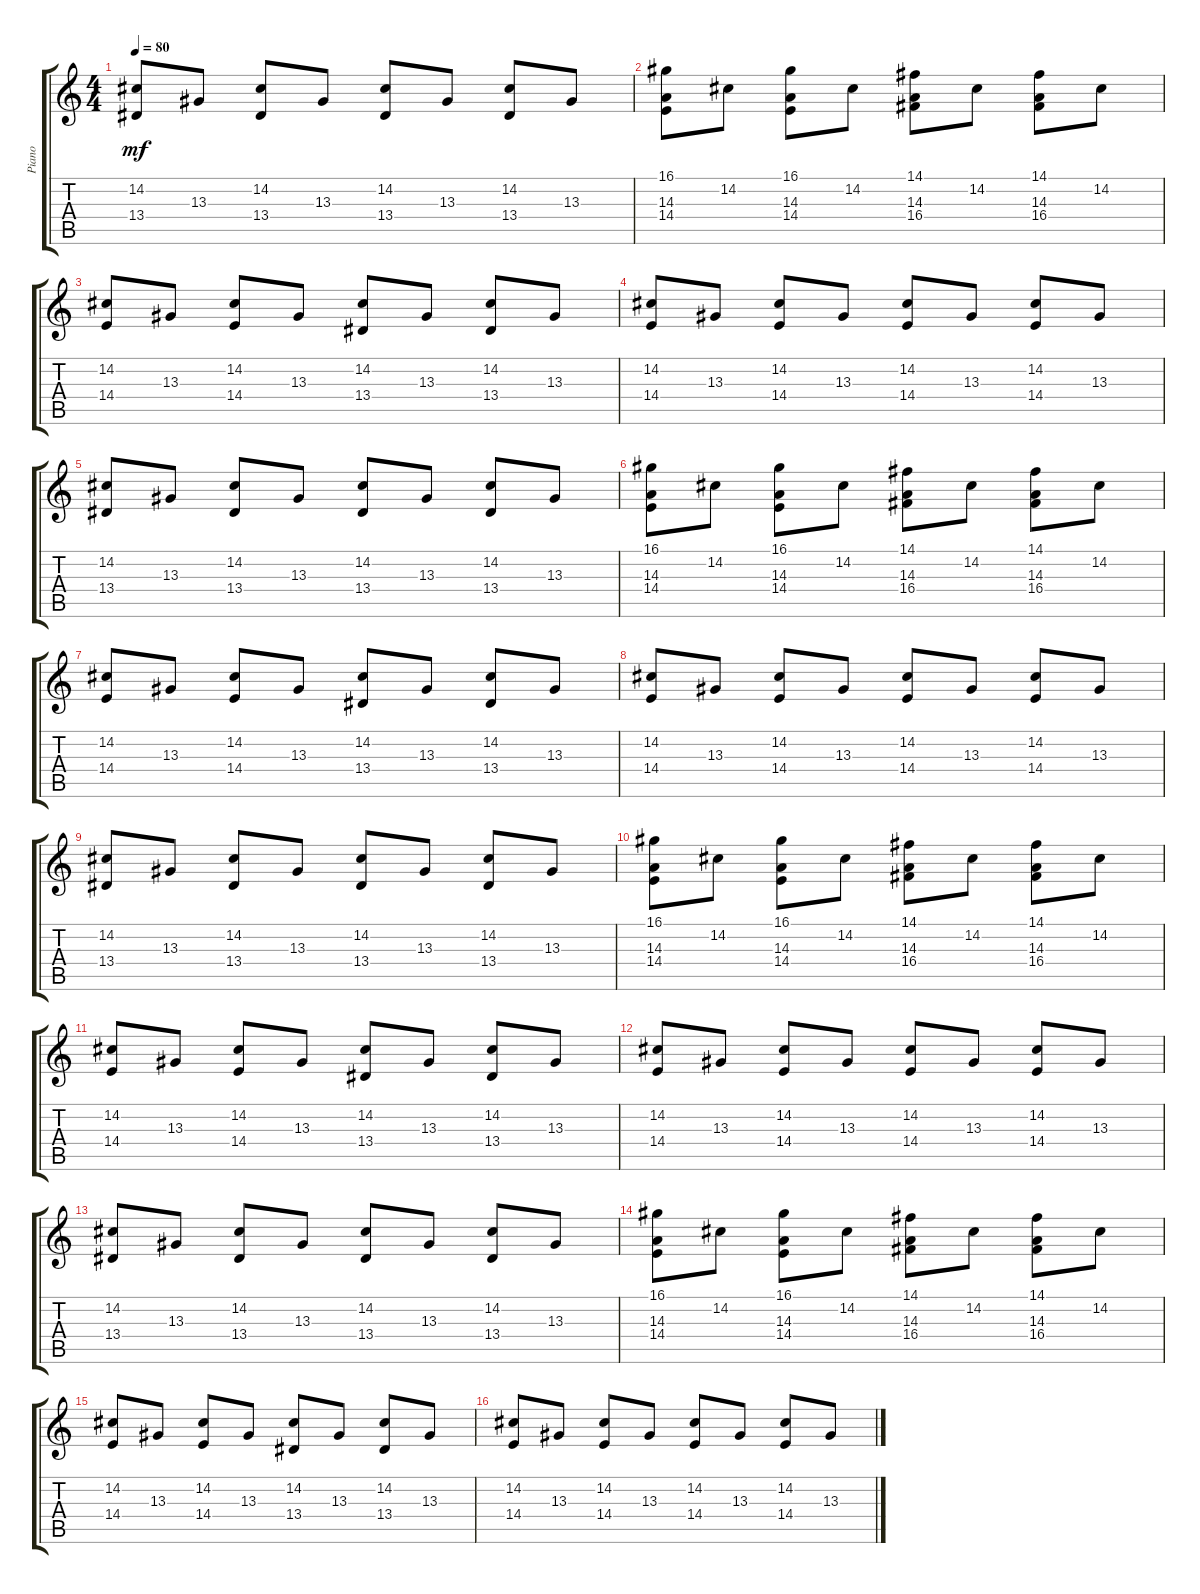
\track ("Piano" "Piano") {instrument acousticgrandpiano}
\staff {score tabs}
\tuning (E4 B3 G3 D3 A2 E2) {hide}
\ts (4 4)
\tempo 80
\clef g2
\ks c
(14.2 13.4).8{dy mf} 13.3.8 (14.2 13.4).8 13.3.8 (14.2 13.4).8 13.3.8 (14.2 13.4).8 13.3.8 |
(16.1 14.3 14.4).8 14.2.8 (16.1 14.3 14.4).8 14.2.8 (14.1 14.3 16.4).8 14.2.8 (14.1 14.3 16.4).8 14.2.8 |
(14.2 14.4).8 13.3.8 (14.2 14.4).8 13.3.8 (14.2 13.4).8 13.3.8 (14.2 13.4).8 13.3.8 |
(14.2 14.4).8 13.3.8 (14.2 14.4).8 13.3.8 (14.2 14.4).8 13.3.8 (14.2 14.4).8 13.3.8 |
(14.2 13.4).8 13.3.8 (14.2 13.4).8 13.3.8 (14.2 13.4).8 13.3.8 (14.2 13.4).8 13.3.8 |
(16.1 14.3 14.4).8 14.2.8 (16.1 14.3 14.4).8 14.2.8 (14.1 14.3 16.4).8 14.2.8 (14.1 14.3 16.4).8 14.2.8 |
(14.2 14.4).8 13.3.8 (14.2 14.4).8 13.3.8 (14.2 13.4).8 13.3.8 (14.2 13.4).8 13.3.8 |
(14.2 14.4).8 13.3.8 (14.2 14.4).8 13.3.8 (14.2 14.4).8 13.3.8 (14.2 14.4).8 13.3.8 |
(14.2 13.4).8 13.3.8 (14.2 13.4).8 13.3.8 (14.2 13.4).8 13.3.8 (14.2 13.4).8 13.3.8 |
(16.1 14.3 14.4).8 14.2.8 (16.1 14.3 14.4).8 14.2.8 (14.1 14.3 16.4).8 14.2.8 (14.1 14.3 16.4).8 14.2.8 |
(14.2 14.4).8 13.3.8 (14.2 14.4).8 13.3.8 (14.2 13.4).8 13.3.8 (14.2 13.4).8 13.3.8 |
(14.2 14.4).8 13.3.8 (14.2 14.4).8 13.3.8 (14.2 14.4).8 13.3.8 (14.2 14.4).8 13.3.8 |
(14.2 13.4).8 13.3.8 (14.2 13.4).8 13.3.8 (14.2 13.4).8 13.3.8 (14.2 13.4).8 13.3.8 |
(16.1 14.3 14.4).8 14.2.8 (16.1 14.3 14.4).8 14.2.8 (14.1 14.3 16.4).8 14.2.8 (14.1 14.3 16.4).8 14.2.8 |
(14.2 14.4).8 13.3.8 (14.2 14.4).8 13.3.8 (14.2 13.4).8 13.3.8 (14.2 13.4).8 13.3.8 |
(14.2 14.4).8 13.3.8 (14.2 14.4).8 13.3.8 (14.2 14.4).8 13.3.8 (14.2 14.4).8 13.3.8
